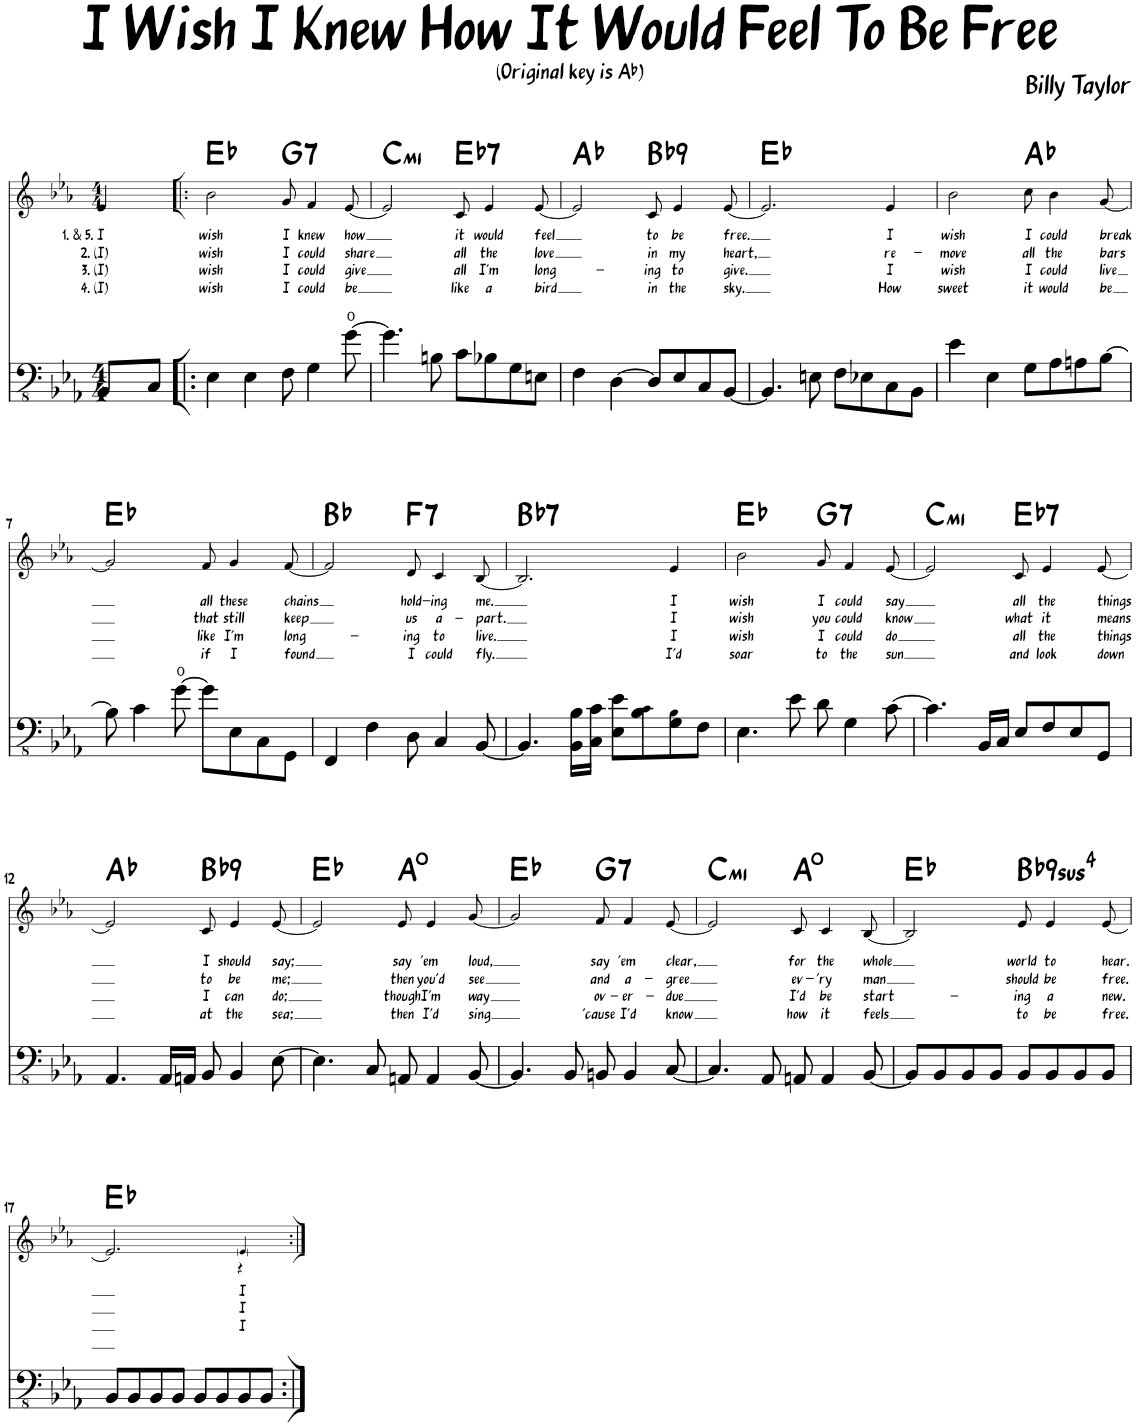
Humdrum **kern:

**kern	**kern	**text	**text	**text	**text	**harte
*part2	*part1	*part1	*part1	*part1	*part1	*part1
*staff2	*staff1	*staff1	*staff1	*staff1	*staff1	*
*I"Acoustic Bass	*I"Piano	*	*	*	*	*
*I'Ac b	*I'Pno	*	*	*	*	*
*	*stria5	*	*	*	*	*
*clefFv4	*clefG2	*	*	*	*	*
*k[b-e-a-]	*k[b-e-a-]	*	*	*	*	*
*M4/4	*M4/4	*	*	*	*	*
=1	=1	=1	=1	=1	=1	=1
!	!	!LO:LY:b	!LO:LY:b	!LO:LY:b	!LO:LY:b	!
8BBB-/L	4e-/	1. & 5. I	2. (I)	3. (I)	4. (I)	.
8CC/J	.	.	.	.	.	.
=2!|:	=2!|:	=2!|:	=2!|:	=2!|:	=2!|:	=2!|:
!	!	!LO:LY:b	!LO:LY:b	!LO:LY:b	!LO:LY:b	!
4EE-\	2b-\	wish	wish	wish	wish	Eb:maj
4EE-\	.	.	.	.	.	.
!	!	!LO:LY:b	!LO:LY:b	!LO:LY:b	!LO:LY:b	!LO:H:kt=7
8FF\	8g/	I	I	I	I	G:7
!	!	!LO:LY:b	!LO:LY:b	!LO:LY:b	!LO:LY:b	!
4GG\	4f/	knew	could	could	could	.
!	!	!LO:LY:b	!LO:LY:b	!LO:LY:b	!LO:LY:b	!
[8G\	[8e-/	how	share	give	be	.
=3	=3	=3	=3	=3	=3	=3
!	!	!	!	!	!	!LO:H:kt=mi
4.G\]	2e-/]	.	.	.	.	C:min
8BBn\	.	.	.	.	.	.
!	!	!LO:LY:b	!LO:LY:b	!LO:LY:b	!LO:LY:b	!LO:H:kt=7
8C\L	8c/	it	all	all	like	Eb:7
!	!	!LO:LY:b	!LO:LY:b	!LO:LY:b	!LO:LY:b	!
8BB-X\	4e-/	would	the	I'm	a	.
8GG\	.	.	.	.	.	.
!	!	!LO:LY:b	!LO:LY:b	!LO:LY:b	!LO:LY:b	!
8EEn\J	[8e-/	feel	love	long-	bird	.
=4	=4	=4	=4	=4	=4	=4
4FF\	2e-/]	.	.	.	.	Ab:maj
[4DD\	.	.	.	.	.	.
!	!	!LO:LY:b	!LO:LY:b	!LO:LY:b	!LO:LY:b	!LO:H:kt=9
8DD/L]	8c/	to	in	-ing	in	Bb:9
!	!	!LO:LY:b	!LO:LY:b	!LO:LY:b	!LO:LY:b	!
8EE-/	4e-/	be	my	to	the	.
8CC/	.	.	.	.	.	.
!	!	!LO:LY:b	!LO:LY:b	!LO:LY:b	!LO:LY:b	!
[8BBB-/J	[8e-/	free.	heart,	give.	sky.	.
=5	=5	=5	=5	=5	=5	=5
4.BBB-/]	2.e-/]	.	.	.	.	Eb:maj
8EEn\	.	.	.	.	.	.
8FF\L	.	.	.	.	.	.
8EE-X\	.	.	.	.	.	.
!	!	!LO:LY:b	!LO:LY:b	!LO:LY:b	!LO:LY:b	!
8CC\	4e-/	I	re-	I	How	.
8BBB-\J	.	.	.	.	.	.
=6	=6	=6	=6	=6	=6	=6
!	!	!LO:LY:b	!LO:LY:b	!LO:LY:b	!LO:LY:b	!
4E-\	2b-\	wish	-move	wish	sweet	.
4EE-\	.	.	.	.	.	.
!	!	!LO:LY:b	!LO:LY:b	!LO:LY:b	!LO:LY:b	!
8GG\L	8cc\	I	all	I	it	Ab:maj
!	!	!LO:LY:b	!LO:LY:b	!LO:LY:b	!LO:LY:b	!
8AA-\	4b-\	could	the	could	would	.
8AAn\	.	.	.	.	.	.
!	!	!LO:LY:b	!LO:LY:b	!LO:LY:b	!LO:LY:b	!
[8BB-\J	[8g/	break	bars	live	be	.
!!LO:LB:g=z
=7	=7	=7	=7	=7	=7	=7
8BB-\]	2g/]	.	.	.	.	Eb:maj
4C\	.	.	.	.	.	.
[8G\	.	.	.	.	.	.
!	!	!LO:LY:b	!LO:LY:b	!LO:LY:b	!LO:LY:b	!
8G\L]	8f/	all	that	like	if	.
!	!	!LO:LY:b	!LO:LY:b	!LO:LY:b	!LO:LY:b	!
8EE-\	4g/	these	still	I'm	I	.
8CC\	.	.	.	.	.	.
!	!	!LO:LY:b	!LO:LY:b	!LO:LY:b	!LO:LY:b	!
8GGG\J	[8f/	chains	keep	long-	found	.
=8	=8	=8	=8	=8	=8	=8
4FFF/	2f/]	.	.	.	.	Bb:maj
4FF\	.	.	.	.	.	.
!	!	!LO:LY:b	!LO:LY:b	!LO:LY:b	!LO:LY:b	!LO:H:kt=7
8DD\	8d/	hold-	us	-ing	I	F:7
!	!	!LO:LY:b	!LO:LY:b	!LO:LY:b	!LO:LY:b	!
4CC/	4c/	-ing	a-	to	could	.
!	!	!LO:LY:b	!LO:LY:b	!LO:LY:b	!LO:LY:b	!
[8BBB-/	[8B-/	me.	-part.	live.	fly.	.
=9	=9	=9	=9	=9	=9	=9
!	!	!	!	!	!	!LO:H:kt=7
4.BBB-/]	2.B-/]	.	.	.	.	Bb:7
16BBB-\ 16BB-\LL	.	.	.	.	.	.
16CC\ 16C\JJ	.	.	.	.	.	.
8EE-\ 8E-\L	.	.	.	.	.	.
8BB-\ 8C!\	.	.	.	.	.	.
!	!	!LO:LY:b	!LO:LY:b	!LO:LY:b	!LO:LY:b	!
8GG\ 8BB-!\	4e-/	I	I	I	I'd	.
8FF\J	.	.	.	.	.	.
=10	=10	=10	=10	=10	=10	=10
!	!	!LO:LY:b	!LO:LY:b	!LO:LY:b	!LO:LY:b	!
4.EE-\	2b-\	wish	wish	wish	soar	Eb:maj
8E-\	.	.	.	.	.	.
!	!	!LO:LY:b	!LO:LY:b	!LO:LY:b	!LO:LY:b	!LO:H:kt=7
8D\	8g/	I	you	I	to	G:7
!	!	!LO:LY:b	!LO:LY:b	!LO:LY:b	!LO:LY:b	!
4GG\	4f/	could	could	could	the	.
!	!	!LO:LY:b	!LO:LY:b	!LO:LY:b	!LO:LY:b	!
[8C\	[8e-/	say	know	do	sun	.
=11	=11	=11	=11	=11	=11	=11
!	!	!	!	!	!	!LO:H:kt=mi
4.C\]	2e-/]	.	.	.	.	C:min
16BBB-/LL	.	.	.	.	.	.
16CC/JJ	.	.	.	.	.	.
!	!	!LO:LY:b	!LO:LY:b	!LO:LY:b	!LO:LY:b	!LO:H:kt=7
8EE-/L	8c/	all	what	all	and	Eb:7
!	!	!LO:LY:b	!LO:LY:b	!LO:LY:b	!LO:LY:b	!
8FF/	4e-/	the	it	the	look	.
8EE-/	.	.	.	.	.	.
!	!	!LO:LY:b	!LO:LY:b	!LO:LY:b	!LO:LY:b	!
8GGG/J	[8e-/	things	means	things	down	.
!!LO:LB:g=z
=12	=12	=12	=12	=12	=12	=12
4.AAA-/	2e-/]	.	.	.	.	Ab:maj
16AAA-/LL	.	.	.	.	.	.
16AAAn/JJ	.	.	.	.	.	.
!	!	!LO:LY:b	!LO:LY:b	!LO:LY:b	!LO:LY:b	!LO:H:kt=9
8BBB-/	8c/	I	to	I	at	Bb:9
!	!	!LO:LY:b	!LO:LY:b	!LO:LY:b	!LO:LY:b	!
4BBB-/	4e-/	should	be	can	the	.
!	!	!LO:LY:b	!LO:LY:b	!LO:LY:b	!LO:LY:b	!
[8EE-\	[8e-/	say;	me;	do;	sea;	.
=13	=13	=13	=13	=13	=13	=13
4.EE-\]	2e-/]	.	.	.	.	Eb:maj
8CC/	.	.	.	.	.	.
!	!	!LO:LY:b	!LO:LY:b	!LO:LY:b	!LO:LY:b	!
8AAAn/	8e-/	say	then	though	then	A:dim
!	!	!LO:LY:b	!LO:LY:b	!LO:LY:b	!LO:LY:b	!
4AAA/	4e-/	'em	you'd	I'm	I'd	.
!	!	!LO:LY:b	!LO:LY:b	!LO:LY:b	!LO:LY:b	!
[8BBB-/	[8g/	loud,	see	way	sing	.
=14	=14	=14	=14	=14	=14	=14
4.BBB-/]	2g/]	.	.	.	.	Eb:maj
8BBB-/	.	.	.	.	.	.
!	!	!LO:LY:b	!LO:LY:b	!LO:LY:b	!LO:LY:b	!LO:H:kt=7
8BBBn/	8f/	say	and	ov-	'cause	G:7
!	!	!LO:LY:b	!LO:LY:b	!LO:LY:b	!LO:LY:b	!
4BBB/	4f/	'em	a-	-er-	I'd	.
!	!	!LO:LY:b	!LO:LY:b	!LO:LY:b	!LO:LY:b	!
[8CC/	[8e-/	clear,	-gree	-due	know	.
=15	=15	=15	=15	=15	=15	=15
!	!	!	!	!	!	!LO:H:kt=mi
4.CC/]	2e-/]	.	.	.	.	C:min
8AAA-/	.	.	.	.	.	.
!	!	!LO:LY:b	!LO:LY:b	!LO:LY:b	!LO:LY:b	!
8AAAn/	8c/	for	ev-	I'd	how	A:dim
!	!	!LO:LY:b	!LO:LY:b	!LO:LY:b	!LO:LY:b	!
4AAA/	4c/	the	-'ry	be	it	.
!	!	!LO:LY:b	!LO:LY:b	!LO:LY:b	!LO:LY:b	!
[8BBB-/	[8B-/	whole	man	start-	feels	.
=16	=16	=16	=16	=16	=16	=16
8BBB-/L]	2B-/]	.	.	.	.	Eb:maj
8BBB-/	.	.	.	.	.	.
8BBB-/	.	.	.	.	.	.
8BBB-/J	.	.	.	.	.	.
!	!	!LO:LY:b	!LO:LY:b	!LO:LY:b	!LO:LY:b	!LO:H:kt=94
8BBB-/L	8e-/	world	should	-ing	to	Bb:sus4(7,9)
!	!	!LO:LY:b	!LO:LY:b	!LO:LY:b	!LO:LY:b	!
8BBB-/	4e-/	to	be	a	be	.
8BBB-/	.	.	.	.	.	.
!	!	!LO:LY:b	!LO:LY:b	!LO:LY:b	!LO:LY:b	!
8BBB-/J	[8e-/	hear.	free.	new.	free.	.
!!LO:LB:g=z
=17	=17	=17	=17	=17	=17	=17
*	*^	*	*	*	*	*
8BBB-/L	2.e-/]	2.ryy	.	.	.	.	Eb:maj
8BBB-/	.	.	.	.	.	.	.
8BBB-/	.	.	.	.	.	.	.
8BBB-/J	.	.	.	.	.	.	.
8BBB-/L	.	.	.	.	.	.	.
8BBB-/	.	.	.	.	.	.	.
!	!	!	!LO:LY:b	!LO:LY:b	!LO:LY:b	!	!
8BBB-/	4e-!/	4r	I	I	I	.	.
8BBB-/J	.	.	.	.	.	.	.
*	*v	*v	*	*	*	*	*
=:|!	=:|!	=:|!	=:|!	=:|!	=:|!	=:|!
*-	*-	*-	*-	*-	*-	*-
